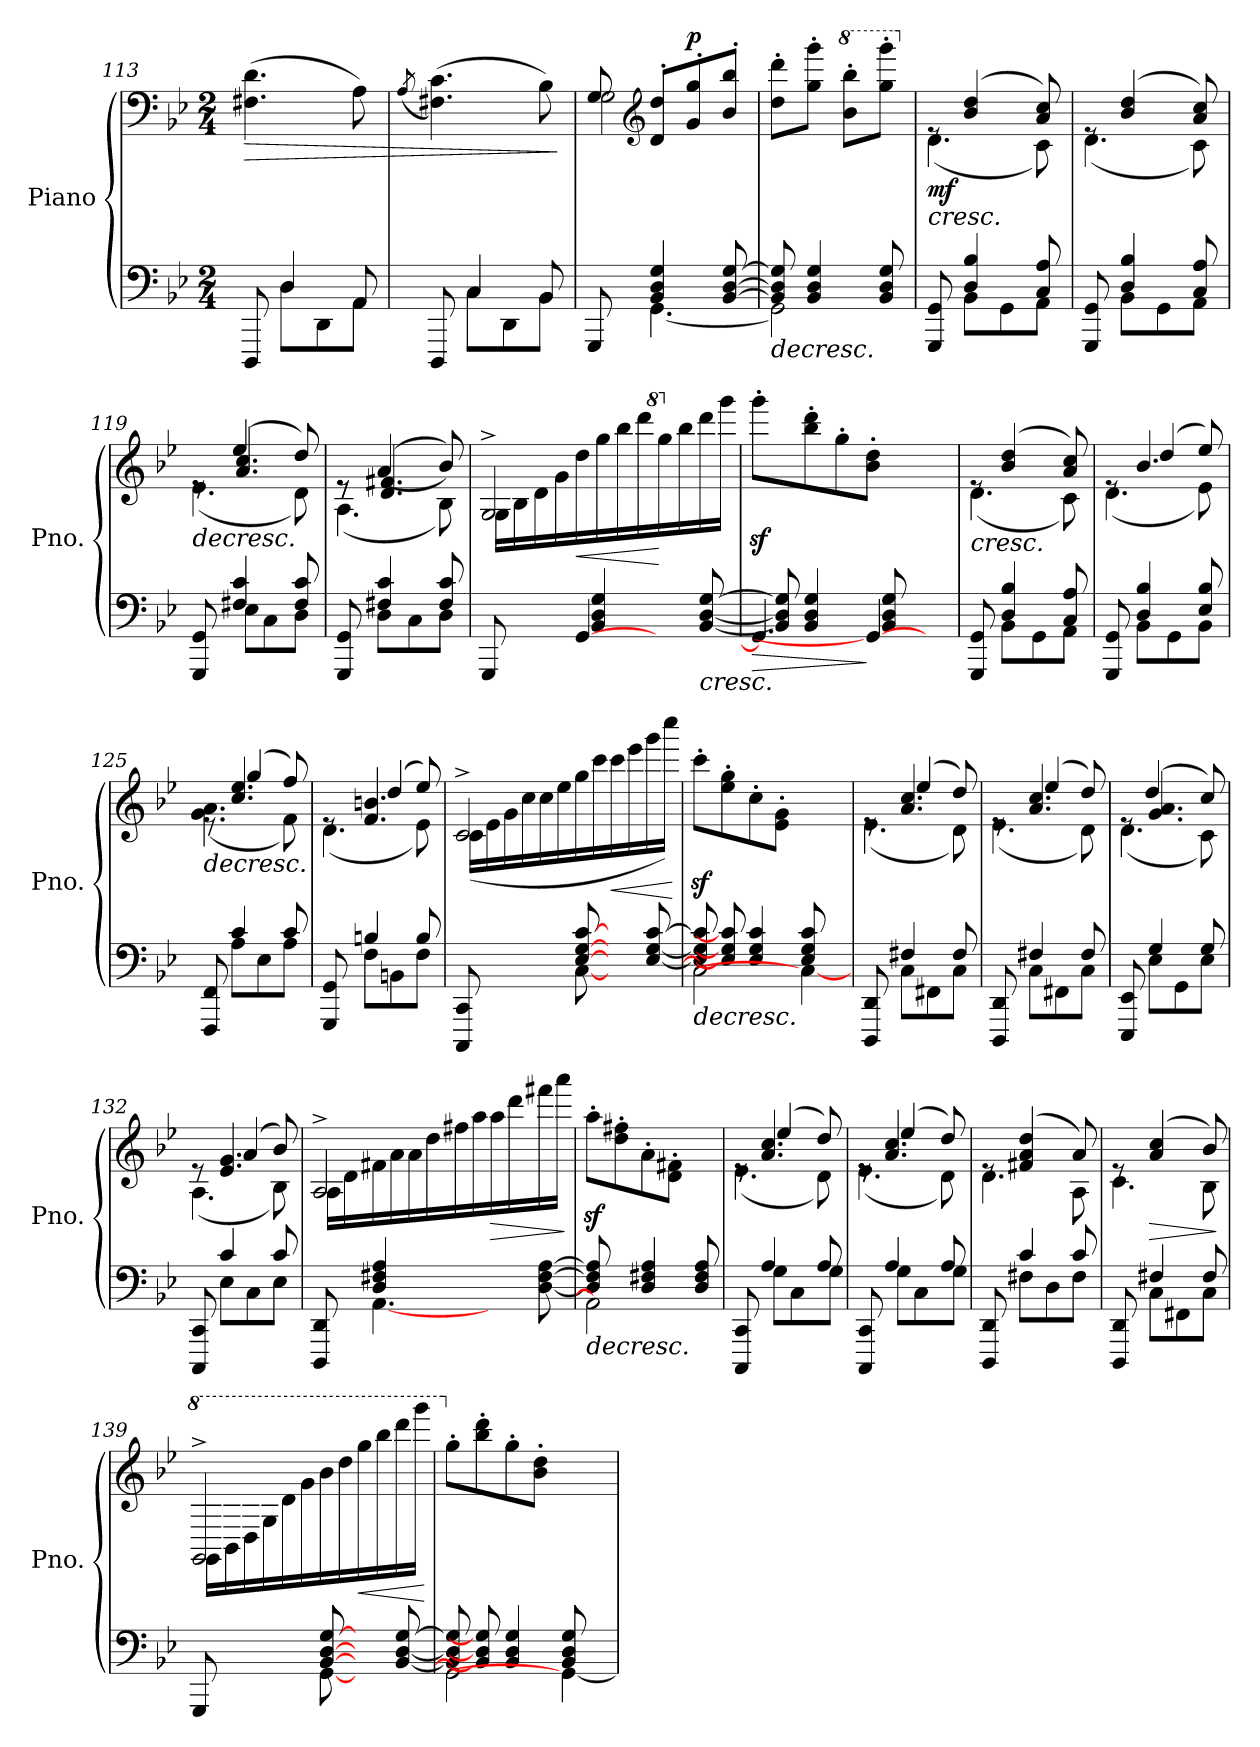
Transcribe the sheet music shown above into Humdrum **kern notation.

**kern	**kern	**dynam
*part1	*part1	*part1
*staff2	*staff1	*staff1/2
*I"Piano	*	*
*I'Pno.	*	*
*clefF4	*clefF4	*
*k[b-e-]	*k[b-e-]	*
*M2/4	*M2/4	*
=113	=113	=113
*^	*	*
!	!	!	!LO:HP:b
8DDD/	8ryy	(>4.F#X\ 4.d\	>
4D/	8D\L	.	.
.	8DD\	.	.
8AA/	8AA\J	8A\)	.
=114	=114	=114	=114
.	.	(>8qA/	.
8DDD/	8ryy	(>4.F#X\ 4.c\)	.
4C/	8C\L	.	.
.	8DD\	.	.
8BB-/	8BB-\J	8B-\)	.
*v	*v	*	*
.	.	]
=115	=115	=115
*^	*^	*
8GGG/	8ryy	8G/	2G\	.
*	*	*clefG2	*	*
4BB-/ 4D/ 4G/	[4.GG\	8d/' 8dd/'L	.	.
!	!	!	!	!LO:DY:a
.	.	8g/' 8gg/'	.	p
[8BB-/ [8D/ [8G/	.	8b-/' 8bb-/'J	.	.
*	*	*v	*v	*
=116	=116	=116	=116
!	!	!	!LO:HP:b=2
8BB-/] 8D/] 8G/]	2GG\]	8dd\' 8ddd\'L	>
4BB-/ 4D/ 4G/	.	8gg\' 8ggg\'J	.
*	*	*8va	*
.	.	8bb-\' 8bbb-\'L	.
8BB-/ 8D/ 8G/	.	8ggg\' 8gggg\'J	.
!!LO:LB:g=z
=117	=117	=117	=117
*	*	*X8va	*
!	!	!	!LO:HP:b
*	*	*^	*
!	!	!	!	!LO:DY:n=1:b
8GGG/ 8GG/	8ryy	8re	(<4.d\	< mf
4D/ 4B-/	8BB-\L	(>4b-/ 4dd/	.	.
.	8GG\	.	.	.
8C/ 8A/	8AA\J	8a/ 8cc/)	8c\)	.
=118	=118	=118	=118	=118
8GGG/ 8GG/	8ryy	8re	(<4.d\	.
4D/ 4B-/	8BB-\L	(>4b-/ 4dd/	.	.
.	8GG\	.	.	.
8C/ 8A/	8AA\J	8a/ 8cc/)	8c\)	.
*v	*v	*	*	*
*	*v	*v	*
.	.	]
=119	=119	=119
*^	*	*
!	!	!	!LO:HP:b
*	*	*^	*
*	*	*	*^	*
8GGG/ 8GG/	8ryy	8re	(<4.e-\	8ryy	>
4F#X/ 4c/	8E-\L	(>4ee-/	.	4.a/ 4.cc/	.
.	8C\	.	.	.	.
8F#/ 8c/	8D\J	8dd/)	8d\)	.	.
=120	=120	=120	=120	=120	=120
8GGG/ 8GG/	8ryy	8re	(<4.A\	8re	.
4F#X/ 4c/	8D\L	(>(>4a/	.	4.d/ 4.f#X/	.
.	8C\	.	.	.	.
8F#/ 8c/	8D\J	8b-/))	8B-\)	.	.
*v	*v	*	*	*	*
*	*v	*v	*v	*
.	.	[
=121	=121	=121
*^	*^	*
8GGG/	4ryy	2G^/	16G\LL	.
.	.	.	16B-\	.
8ryy	.	.	16d\	.
.	.	.	16g\	.
!	!	!	!	!LO:HP:b
[4GG/	4BB-/ 4D/ 4G/	.	16dd\	<
.	.	.	16gg\	.
.	.	.	16bb-\	.
.	.	.	16ddd\	.
*	*	*8va	*	*
4ryy	8ryy	4rgyy	16ggg\	[
.	.	.	16bbb-\	.
!	!	!	!	!LO:HP:b=2
.	[8BB-/ [8D/ [8G/	.	16dddd\	<
.	.	.	16gggg\JJ	.
*v	*v	*	*	*
*	*v	*v	*
.	.	]
=122	=122	=122
!	!	!LO:HP:b=2
*^	*	*
*	*	*X8va	*
!	!	!	!LO:HP:n=1:b
4.GG/]	8BB-/] 8D/] 8G/]	8gggz>'\L	> >
.	4BB-/ 4D/ 4G/	8bb-\' 8ddd\'	.
.	.	8gg'\	.
4GG/_	8BB-/ 8D/ 8G/	8b-\' 8dd\'J	]
.	4ryy	4ryy	[
8ryy	.	.	.
!!LO:LB:g=z
=123	=123	=123	=123
!	!	!	!LO:HP:b
*	*	*^	*
8GGG/ 8GG/	8ryy	8re	(<4.d\	<
4D/ 4B-/	8BB-\L	(>4b-/ 4dd/	.	.
.	8GG\	.	.	.
8C/ 8A/	8AA\J	8a/ 8cc/)	8c\)	.
=124	=124	=124	=124	=124
*	*	*	*^	*
8GGG/ 8GG/	8ryy	8re	(<4.d\	8ryy	.
4D/ 4B-/	8BB-\L	4.b-/	.	(>4dd/	.
.	8GG\	.	.	.	.
8E-/ 8B-/	8BB-\J	.	8e-\)	8ee-/)	.
*v	*v	*	*	*	*
*	*v	*v	*v	*
.	.	]
=125	=125	=125
*^	*	*
!	!	!	!LO:HP:b
*	*	*^	*
*	*	*	*^	*
8FFF/ 8FF/	8ryy	8re	(<4.g\ 4.a\	8ryy	>
4c/	8A\L	4.cc/ 4.ee-/	.	(>4gg/	.
.	8E-\	.	.	.	.
8c/	8A\J	.	8f\)	8ff/)	.
=126	=126	=126	=126	=126	=126
8GGG/ 8GG/	8ryy	8re	(<4.d\	8ryy	.
4Bn/	8F\L	4.f/ 4.bn/	.	(>4dd/	.
.	8BBn\	.	.	.	.
8B/	8F\J	.	8e-\)	8ee-/)	.
*v	*v	*	*	*	*
*	*v	*v	*v	*
.	.	[
=127	=127	=127
*^	*^	*
8CCC/ 8CC/	4.ryy	2c^/	(<16c\LL	.
.	.	.	16e-\	.
4ryy	.	.	16g\	.
.	.	.	16cc\	.
.	.	.	16cc\	.
.	.	.	16ee-\	.
[8E-/ [8G/ [8c/	[8C\	.	16gg\	.
.	.	.	16ccc\	.
!	!	!	!	!LO:HP:b
8ryy	4ryy	4ryy	16ccc\	<
.	.	.	16eee-\	.
[8E-/ [8G/ [8c/	.	.	16ggg\	.
.	.	.	16cccc\JJ)	.
*v	*v	*	*	*
*	*v	*v	*
.	.	[ ]
=128	=128	=128
!	!	!LO:HP:b=2
*^	*	*
8E-/] 8G/] 8c/]	2C\]	8cccz<'\L	>
8E-/] 8G/] 8c/]	.	8ee-\' 8gg\'	.
4E-/ 4G/ 4c/	.	8cc'\	.
.	.	8e-\' 8g\'J	.
8E-/ 8G/ 8c/	4C\_	4ryy	.
8ryy	.	.	.
!!LO:LB:g=z
=129	=129	=129	=129
*	*	*^	*
*	*	*	*^	*
8DDD/ 8DD/	8ryy	8re	(<4.e-\	8ryy	.
4F#X/	8C\L	4.a/ 4.cc/	.	(>4ee-/	.
.	8FF#X\	.	.	.	.
8F#/	8C\J	.	8d\)	8dd/)	.
=130	=130	=130	=130	=130	=130
8DDD/ 8DD/	8ryy	8re	(<4.e-\	8ryy	.
4F#X/	8C\L	4.a/ 4.cc/	.	(>4ee-/	.
.	8FF#X\	.	.	.	.
8F#/	8C\J	.	8d\)	8dd/)	.
=131	=131	=131	=131	=131	=131
8EEE-/ 8EE-/	8ryy	8re	(<4.d\	8ryy	.
4G/	8E-\L	4.g/ 4.a/	.	(>4dd/	.
.	8GG\	.	.	.	.
8G/	8E-\J	.	8c\)	8cc/)	.
=132	=132	=132	=132	=132	=132
8CCC/ 8CC/	8ryy	8re	(<4.A\	8ryy	.
4c/	8E-\L	4.e-/ 4.g/	.	(>4a/	.
.	8C\	.	.	.	.
8c/	8E-\J	.	8B-\)	8b-/)	.
*	*	*	*v	*v	*
=133	=133	=133	=133	=133
8DDD/ 8DD/	8ryy	2A^/	16A\LL	.
.	.	.	16d\	.
4D/ 4F#X/ 4A/	[4.AA\	.	16f#X\	.
.	.	.	16a\	.
.	.	.	16a\	.
.	.	.	16dd\	.
8ryy	.	.	16ff#X\	.
.	.	.	16aa\	.
!	!	!	!	!LO:HP:b
8ryy	4ryy	4ryy	16aa\	>
.	.	.	16ddd\	.
[8D\ [8F#\ [8A\	.	.	16fff#X\	.
.	.	.	16aaa\JJ	.
*v	*v	*	*	*
*	*v	*v	*
.	.	] ]
=134	=134	=134
!	!	!LO:HP:b=2
*^	*	*
8D/] 8F#/] 8A/]	2AA\]	8aaz<'\L	>
8ryy	.	8dd\' 8ff#X\'	.
4D/ 4F#X/ 4A/	.	8a'\	.
.	.	8d\' 8f#X\'J	.
8D/ 8F#/ 8A/	8ryy	8ryy	.
!!LO:PB:g=z
=135	=135	=135	=135
*	*	*^	*
*	*	*	*^	*
8CCC/ 8CC/	8ryy	8re	(<4.e-\	8re	.
4A/	8G\L	4.a/ 4.cc/	.	(>4ee-/	.
.	8C\	.	.	.	.
8A/	8G\J	.	8d\)	8dd/)	.
=136	=136	=136	=136	=136	=136
8CCC/ 8CC/	8ryy	8re	(<4.e-\	8re	.
4A/	8G\L	4.a/ 4.cc/	.	(>4ee-/	.
.	8C\	.	.	.	.
8A/	8G\J	.	8d\)	8dd/)	.
*	*	*	*v	*v	*
=137	=137	=137	=137	=137
8DDD/ 8DD/	8ryy	8re	4.d\	.
4c/	8F#X\L	(>4f#X/ 4a/ 4dd/	.	.
.	8D\	.	.	.
8c/	8F#\J	8a/)	8A\	.
=138	=138	=138	=138	=138
8DDD/ 8DD/	8ryy	8re	4.c\	.
!	!	!	!	!LO:HP:b
4F#X/	8C\L	(>4a/ 4cc/	.	>
.	8FF#X\	.	.	.
8F#/	8C\J	8b-/)	8B-\	.
*v	*v	*	*	*
*	*v	*v	*
.	.	]
=139	=139	=139
*^	*^	*
*	*	*8va	*	*
8GGG/	4.ryy	2G^/	16G\LL	.
.	.	.	16B-\	.
4ryy	.	.	16d\	.
.	.	.	16g\	.
.	.	.	16dd\	.
.	.	.	16gg\	.
[8BB-/ [8D/ [8G/	[8GG\	.	16bb-\	.
.	.	.	16ddd\	.
!	!	!	!	!LO:HP:b
8ryy	4ryy	4reyy	16ggg\	<
.	.	.	16bbb-\	.
[8BB-/ [8D/ [8G/	.	.	16dddd\	.
.	.	.	16gggg\JJ	.
*v	*v	*	*	*
*	*v	*v	*
.	.	[ ]
=140	=140	=140
*^	*^	*
8BB-/] 8D/] 8G/]	2GG\]	2rAyy	8ggg'\L	.
*	*	*X8va	*	*
8BB-/] 8D/] 8G/]	.	.	8bb-\' 8ddd\'	.
4BB-/ 4D/ 4G/	.	.	8gg'\	.
.	.	.	8b-\' 8dd\'J	.
8BB-/ 8D/ 8G/	4GG\_	4ryy	4ryy	.
8ryy	.	.	.	.
*v	*v	*	*	*
*	*v	*v	*
=	=	=
*-	*-	*-
